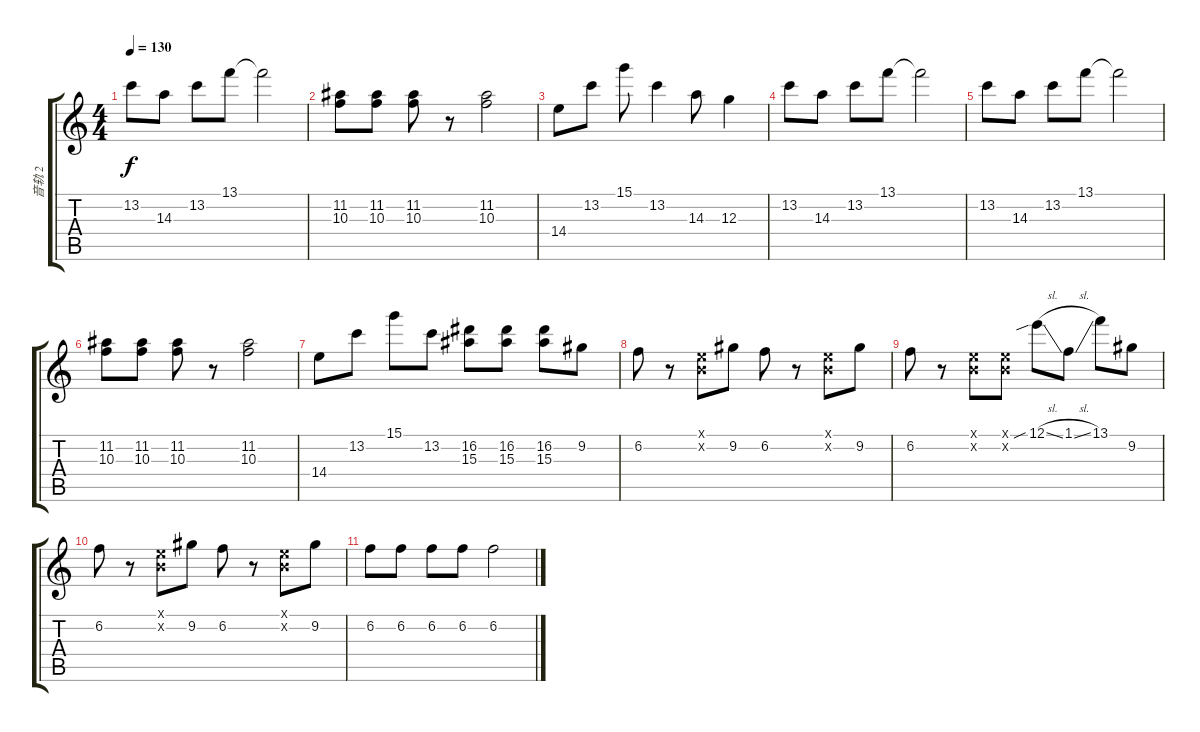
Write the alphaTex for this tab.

\track ("音轨 2" "音轨 2") {instrument distortionguitar}
\staff {score tabs}
\tuning (E4 B3 G3 D3 A2 E2) {hide}
\ts (4 4)
\tempo 130
\clef g2
\ks c
13.2.8{dy f} 14.3.8 13.2.8 13.1.8 13.1{t}.2 |
(11.2 10.3).8 (11.2 10.3).8 (11.2 10.3).8 r.8 (11.2 10.3).2 |
14.4.8 13.2.8 15.1.8 13.2.4 14.3.8 12.3.4 |
13.2.8 14.3.8 13.2.8 13.1.8 13.1{t}.2 |
13.2.8 14.3.8 13.2.8 13.1.8 13.1{t}.2 |
(11.2 10.3).8 (11.2 10.3).8 (11.2 10.3).8 r.8 (11.2 10.3).2 |
14.4.8 13.2.8 15.1.8 13.2.8 (16.2 15.3).8 (16.2 15.3).8 (16.2 15.3).8 9.2.8 |
6.2.8 r.8 (0.1{x} 0.2{x}).8 9.2.8 6.2.8 r.8 (0.1{x} 0.2{x}).8 9.2.8 |
6.2.8 r.8 (0.1{x} 0.2{x}).8 (0.1{x} 0.2{x}).8 12.1{sib sl}.8 1.1{sl}.8 13.1.8 9.2.8 |
6.2.8 r.8 (0.1{x} 0.2{x}).8 9.2.8 6.2.8 r.8 (0.1{x} 0.2{x}).8 9.2.8 |
6.2.8 6.2.8 6.2.8 6.2.8 6.2.2
